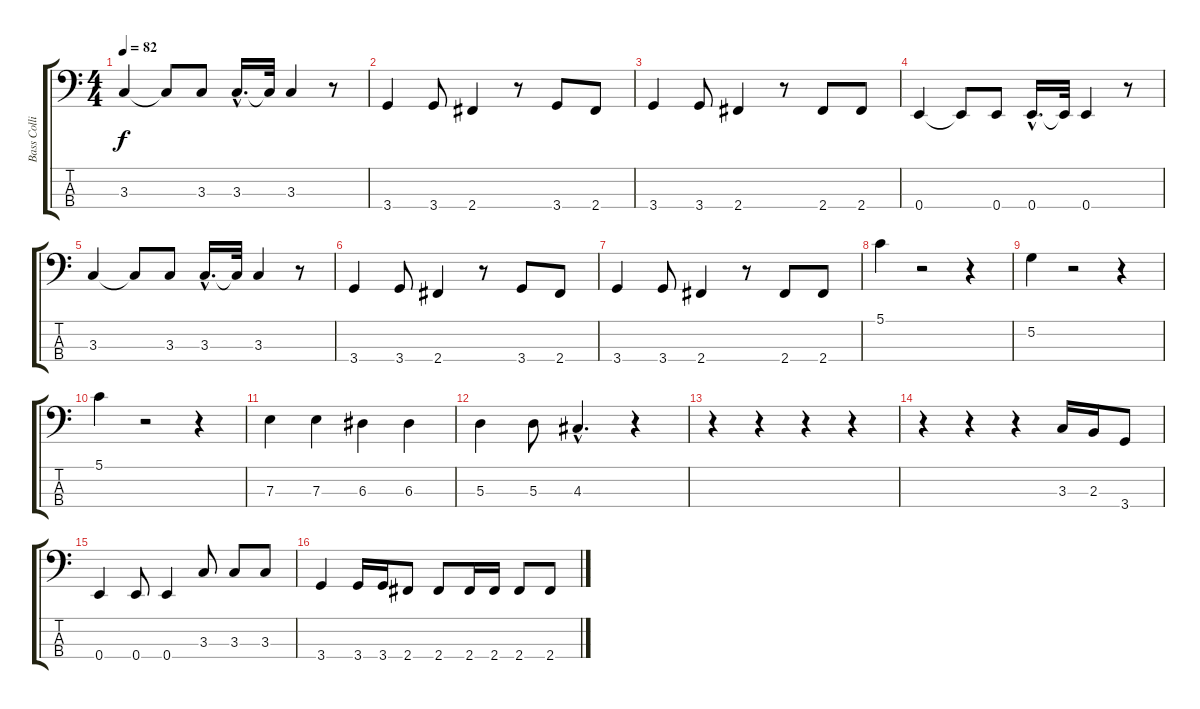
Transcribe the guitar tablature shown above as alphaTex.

\track ("Bass Collin" "Bass Colli") {instrument electricbassfinger}
\staff {score tabs}
\tuning (G2 D2 A1 E1) {hide}
\ts (4 4)
\tempo 82
\clef f4
\ks c
3.3.4{dy f} 3.3{t}.8 3.3.8 3.3{hac}.16{d} 3.3{t}.32 3.3.4 r.8 |
3.4.4 3.4.8 2.4.4 r.8 3.4.8 2.4.8 |
3.4.4 3.4.8 2.4.4 r.8 2.4.8 2.4.8 |
0.4.4 0.4{t}.8 0.4.8 0.4{hac}.16{d} 0.4{t}.32 0.4.4 r.8 |
3.3.4 3.3{t}.8 3.3.8 3.3{hac}.16{d} 3.3{t}.32 3.3.4 r.8 |
3.4.4 3.4.8 2.4.4 r.8 3.4.8 2.4.8 |
3.4.4 3.4.8 2.4.4 r.8 2.4.8 2.4.8 |
5.1.4 r.2 r.4 |
5.2.4 r.2 r.4 |
5.1.4 r.2 r.4 |
7.3.4 7.3.4 6.3.4 6.3.4 |
5.3.4 5.3.8 4.3{hac}.4{d} r.4 |
r.4 r.4 r.4 r.4 |
r.4 r.4 r.4 3.3.16 2.3.16 3.4.8 |
0.4.4 0.4.8 0.4.4 3.3.8 3.3.8 3.3.8 |
3.4.4 3.4.16 3.4.16 2.4.8 2.4.8 2.4.16 2.4.16 2.4.8 2.4.8
